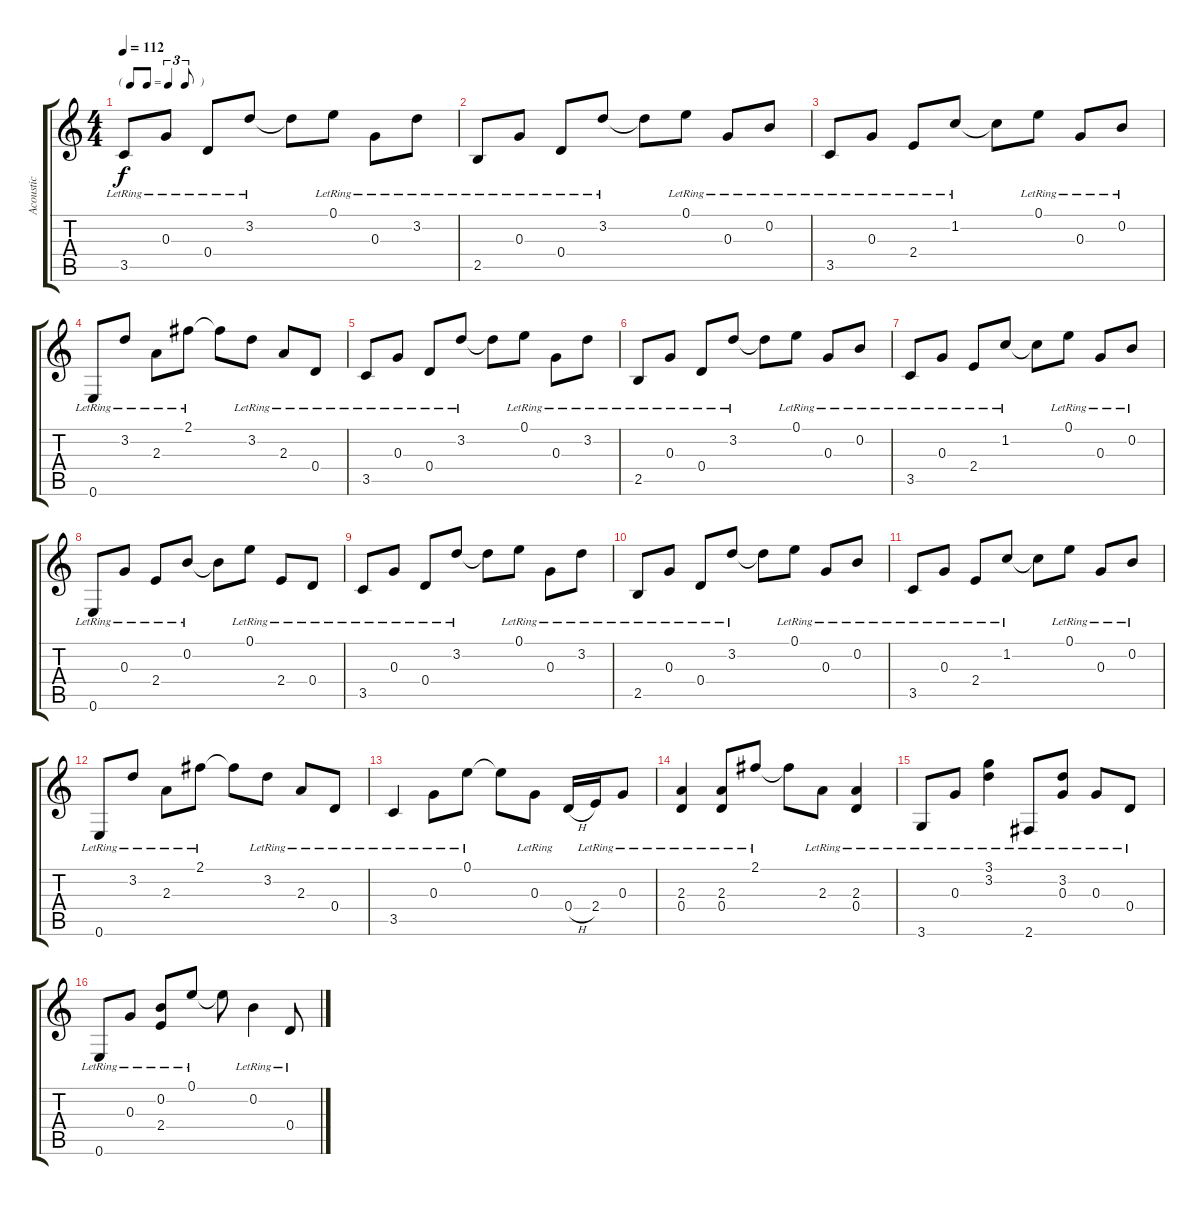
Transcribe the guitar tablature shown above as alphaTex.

\track ("Acoustic" "Acoustic") {instrument acousticguitarsteel}
\staff {score tabs}
\tuning (E4 B3 G3 D3 A2 E2) {hide}
\ts (4 4)
\tf triplet8th
\tempo 112
\clef g2
\ks c
3.5{lr}.8{dy f} 0.3{lr}.8 0.4{lr}.8 3.2{lr}.8 3.2{t}.8 0.1{lr}.8 0.3{lr}.8 3.2{lr}.8 |
2.5{lr}.8 0.3{lr}.8 0.4{lr}.8 3.2{lr}.8 3.2{t}.8 0.1{lr}.8 0.3{lr}.8 0.2{lr}.8 |
3.5{lr}.8 0.3{lr}.8 2.4{lr}.8 1.2{lr}.8 1.2{t}.8 0.1{lr}.8 0.3{lr}.8 0.2{lr}.8 |
0.6{lr}.8 3.2{lr}.8 2.3{lr}.8 2.1{lr}.8 2.1{t}.8 3.2{lr}.8 2.3{lr}.8 0.4{lr}.8 |
3.5{lr}.8 0.3{lr}.8 0.4{lr}.8 3.2{lr}.8 3.2{t}.8 0.1{lr}.8 0.3{lr}.8 3.2{lr}.8 |
2.5{lr}.8 0.3{lr}.8 0.4{lr}.8 3.2{lr}.8 3.2{t}.8 0.1{lr}.8 0.3{lr}.8 0.2{lr}.8 |
3.5{lr}.8 0.3{lr}.8 2.4{lr}.8 1.2{lr}.8 1.2{t}.8 0.1{lr}.8 0.3{lr}.8 0.2{lr}.8 |
0.6{lr}.8 0.3{lr}.8 2.4{lr}.8 0.2{lr}.8 0.2{t}.8 0.1{lr}.8 2.4{lr}.8 0.4{lr}.8 |
3.5{lr}.8 0.3{lr}.8 0.4{lr}.8 3.2{lr}.8 3.2{t}.8 0.1{lr}.8 0.3{lr}.8 3.2{lr}.8 |
2.5{lr}.8 0.3{lr}.8 0.4{lr}.8 3.2{lr}.8 3.2{t}.8 0.1{lr}.8 0.3{lr}.8 0.2{lr}.8 |
3.5{lr}.8 0.3{lr}.8 2.4{lr}.8 1.2{lr}.8 1.2{t}.8 0.1{lr}.8 0.3{lr}.8 0.2{lr}.8 |
0.6{lr}.8 3.2{lr}.8 2.3{lr}.8 2.1{lr}.8 2.1{t}.8 3.2{lr}.8 2.3{lr}.8 0.4{lr}.8 |
3.5{lr}.4 0.3{lr}.8 0.1{lr}.8 0.1{t}.8 0.3{lr}.8 0.4{h}.16 2.4{lr}.16 0.3{lr}.8 |
(2.3{lr} 0.4{lr}).4 (2.3{lr} 0.4{lr}).8 2.1{lr}.8 2.1{t}.8 2.3{lr}.8 (2.3{lr} 0.4{lr}).4 |
3.6{lr}.8 0.3{lr}.8 (3.1{lr} 3.2{lr}).4 2.6{lr}.8 (3.2{lr} 0.3{lr}).8 0.3{lr}.8 0.4{lr}.8 |
0.6{lr}.8 0.3{lr}.8 (0.2{lr} 2.4{lr}).8 0.1{lr}.8 0.1{t}.8 0.2{lr}.4 0.4{lr}.8
